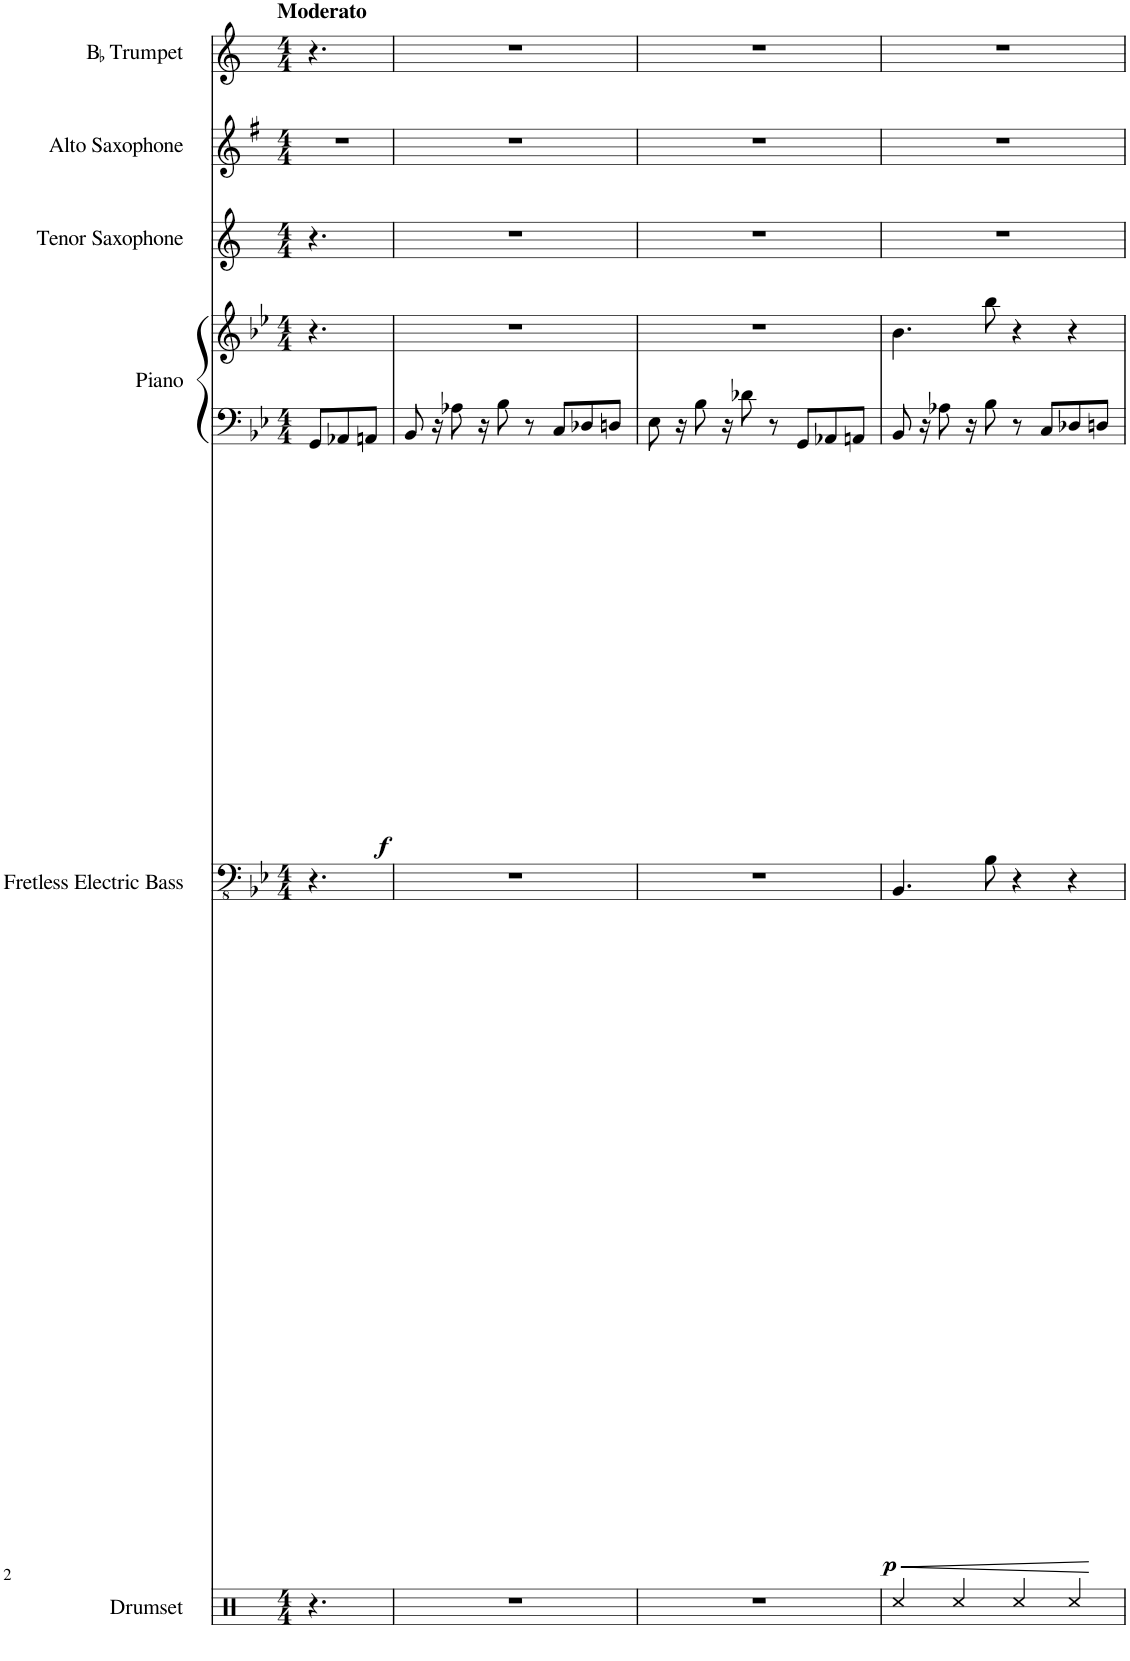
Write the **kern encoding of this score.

**kern	**dynam	**kern	**dynam	**kern	**kern	**dynam	**kern	**kern	**kern
*part6	*part6	*part5	*part5	*part4	*part4	*part4	*part3	*part2	*part1
*staff7	*staff7	*staff6	*staff6	*staff5	*staff4	*staff4/5	*staff3	*staff2	*staff1
*I"Drumset	*	*I"Fretless Electric Bass	*	*I"Piano	*	*	*I"Tenor Saxophone	*I"Alto Saxophone	*I"BaccidentalFlat Trumpet
*I'Drs.	*	*I'Frtl. El. B.	*	*I'Pno.	*	*	*I'T. Sax.	*I'A. Sax.	*I'BaccidentalFlat Tpt.
*clefX	*	*clefFv4	*	*clefF4	*clefG2	*	*clefG2	*clefG2	*clefG2
*	*	*	*	*	*	*	*Trd8c14	*Trd5c9	*Trd1c2
*k[]	*	*k[b-e-]	*	*k[b-e-]	*k[b-e-]	*	*k[]	*k[f#]	*k[]
*M4/4	*	*M4/4	*	*M4/4	*M4/4	*	*M4/4	*M4/4	*M4/4
=	=	=	=	=	=	=	=	=	=
!	!	!	!	!	!	!	!	!	!LO:TX:a:B:t=Moderato
!	!	!	!	!	!	!LO:DY:b=2	!	!	!
4.r	.	4.r	.	8GG/L	4.r	f	4.r	1r	4.r
.	.	.	.	8AA-X/	.	.	.	.	.
.	.	.	.	8AAn/J	.	.	.	.	.
2ryy	.	2ryy	.	2ryy	2ryy	.	2ryy	.	2ryy
8ryy	.	8ryy	.	8ryy	8ryy	.	8ryy	.	8ryy
=1	=1	=1	=1	=1	=1	=1	=1	=1	=1
1r	.	1r	.	8BB-/	1r	.	1r	1r	1r
.	.	.	.	16r	.	.	.	.	.
.	.	.	.	8A-X\	.	.	.	.	.
.	.	.	.	16r	.	.	.	.	.
.	.	.	.	8B-\	.	.	.	.	.
.	.	.	.	8r	.	.	.	.	.
.	.	.	.	8C/L	.	.	.	.	.
.	.	.	.	8D-X/	.	.	.	.	.
.	.	.	.	8Dn/J	.	.	.	.	.
=2	=2	=2	=2	=2	=2	=2	=2	=2	=2
1r	.	1r	.	8E-\	1r	.	1r	1r	1r
.	.	.	.	16r	.	.	.	.	.
.	.	.	.	8B-\	.	.	.	.	.
.	.	.	.	16r	.	.	.	.	.
.	.	.	.	8d-X\	.	.	.	.	.
.	.	.	.	8r	.	.	.	.	.
.	.	.	.	8GG/L	.	.	.	.	.
.	.	.	.	8AA-X/	.	.	.	.	.
.	.	.	.	8AAn/J	.	.	.	.	.
=3	=3	=3	=3	=3	=3	=3	=3	=3	=3
!	!LO:DY:b	!	!LO:HP:b	!	!	!	!	!	!
!	!	!	!LO:DY:n=1:b	!	!	!	!	!	!
4Rcc/	pp	4.BBB-/	< p	8BB-/	4.b-\	.	1r	1r	1r
.	.	.	.	16r	.	.	.	.	.
.	.	.	.	8A-X\	.	.	.	.	.
4Rcc/	.	.	.	.	.	.	.	.	.
.	.	.	.	16r	.	.	.	.	.
.	.	8BB-\	.	8B-\	8bb-\	.	.	.	.
4Rcc/	.	4r	.	8r	4r	.	.	.	.
.	.	.	.	8C/L	.	.	.	.	.
4Rcc/	.	4r	.	8D-X/	4r	.	.	.	.
.	.	.	.	8Dn/J	.	.	.	.	.
.	.	.	[	.	.	.	.	.	.
=	=	=	=	=	=	=	=	=	=
*-	*-	*-	*-	*-	*-	*-	*-	*-	*-
